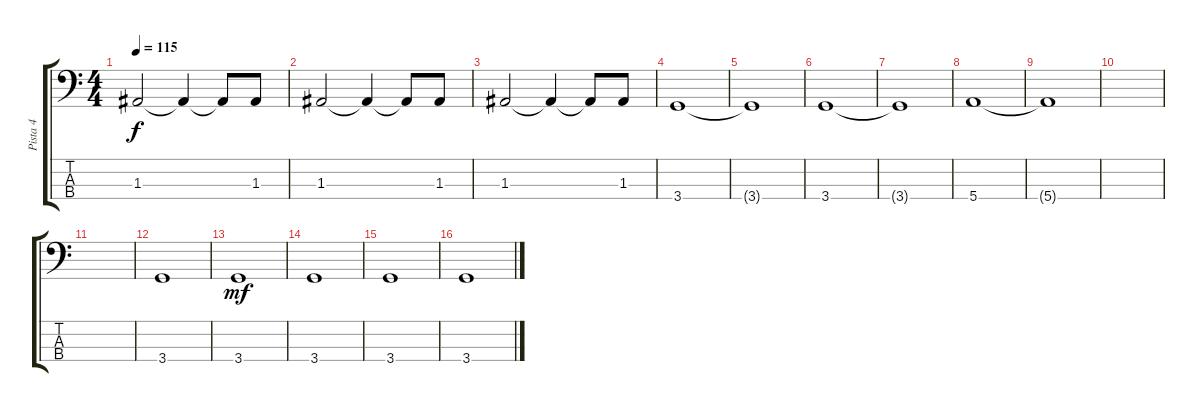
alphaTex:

\track ("Pista 4" "Pista 4") {instrument electricbassfinger}
\staff {score tabs}
\tuning (G2 D2 A1 E1) {hide}
\ts (4 4)
\tempo 115
\clef f4
\ks c
1.3.2{dy f} 1.3{t}.4 1.3{t}.8 1.3.8 |
1.3.2 1.3{t}.4 1.3{t}.8 1.3.8 |
1.3.2 1.3{t}.4 1.3{t}.8 1.3.8 |
3.4.1 |
3.4{t}.1 |
3.4.1 |
3.4{t}.1 |
5.4.1 |
5.4{t}.1 |
|
|
3.4.1 |
3.4.1{dy mf} |
3.4.1 |
3.4.1 |
3.4.1
